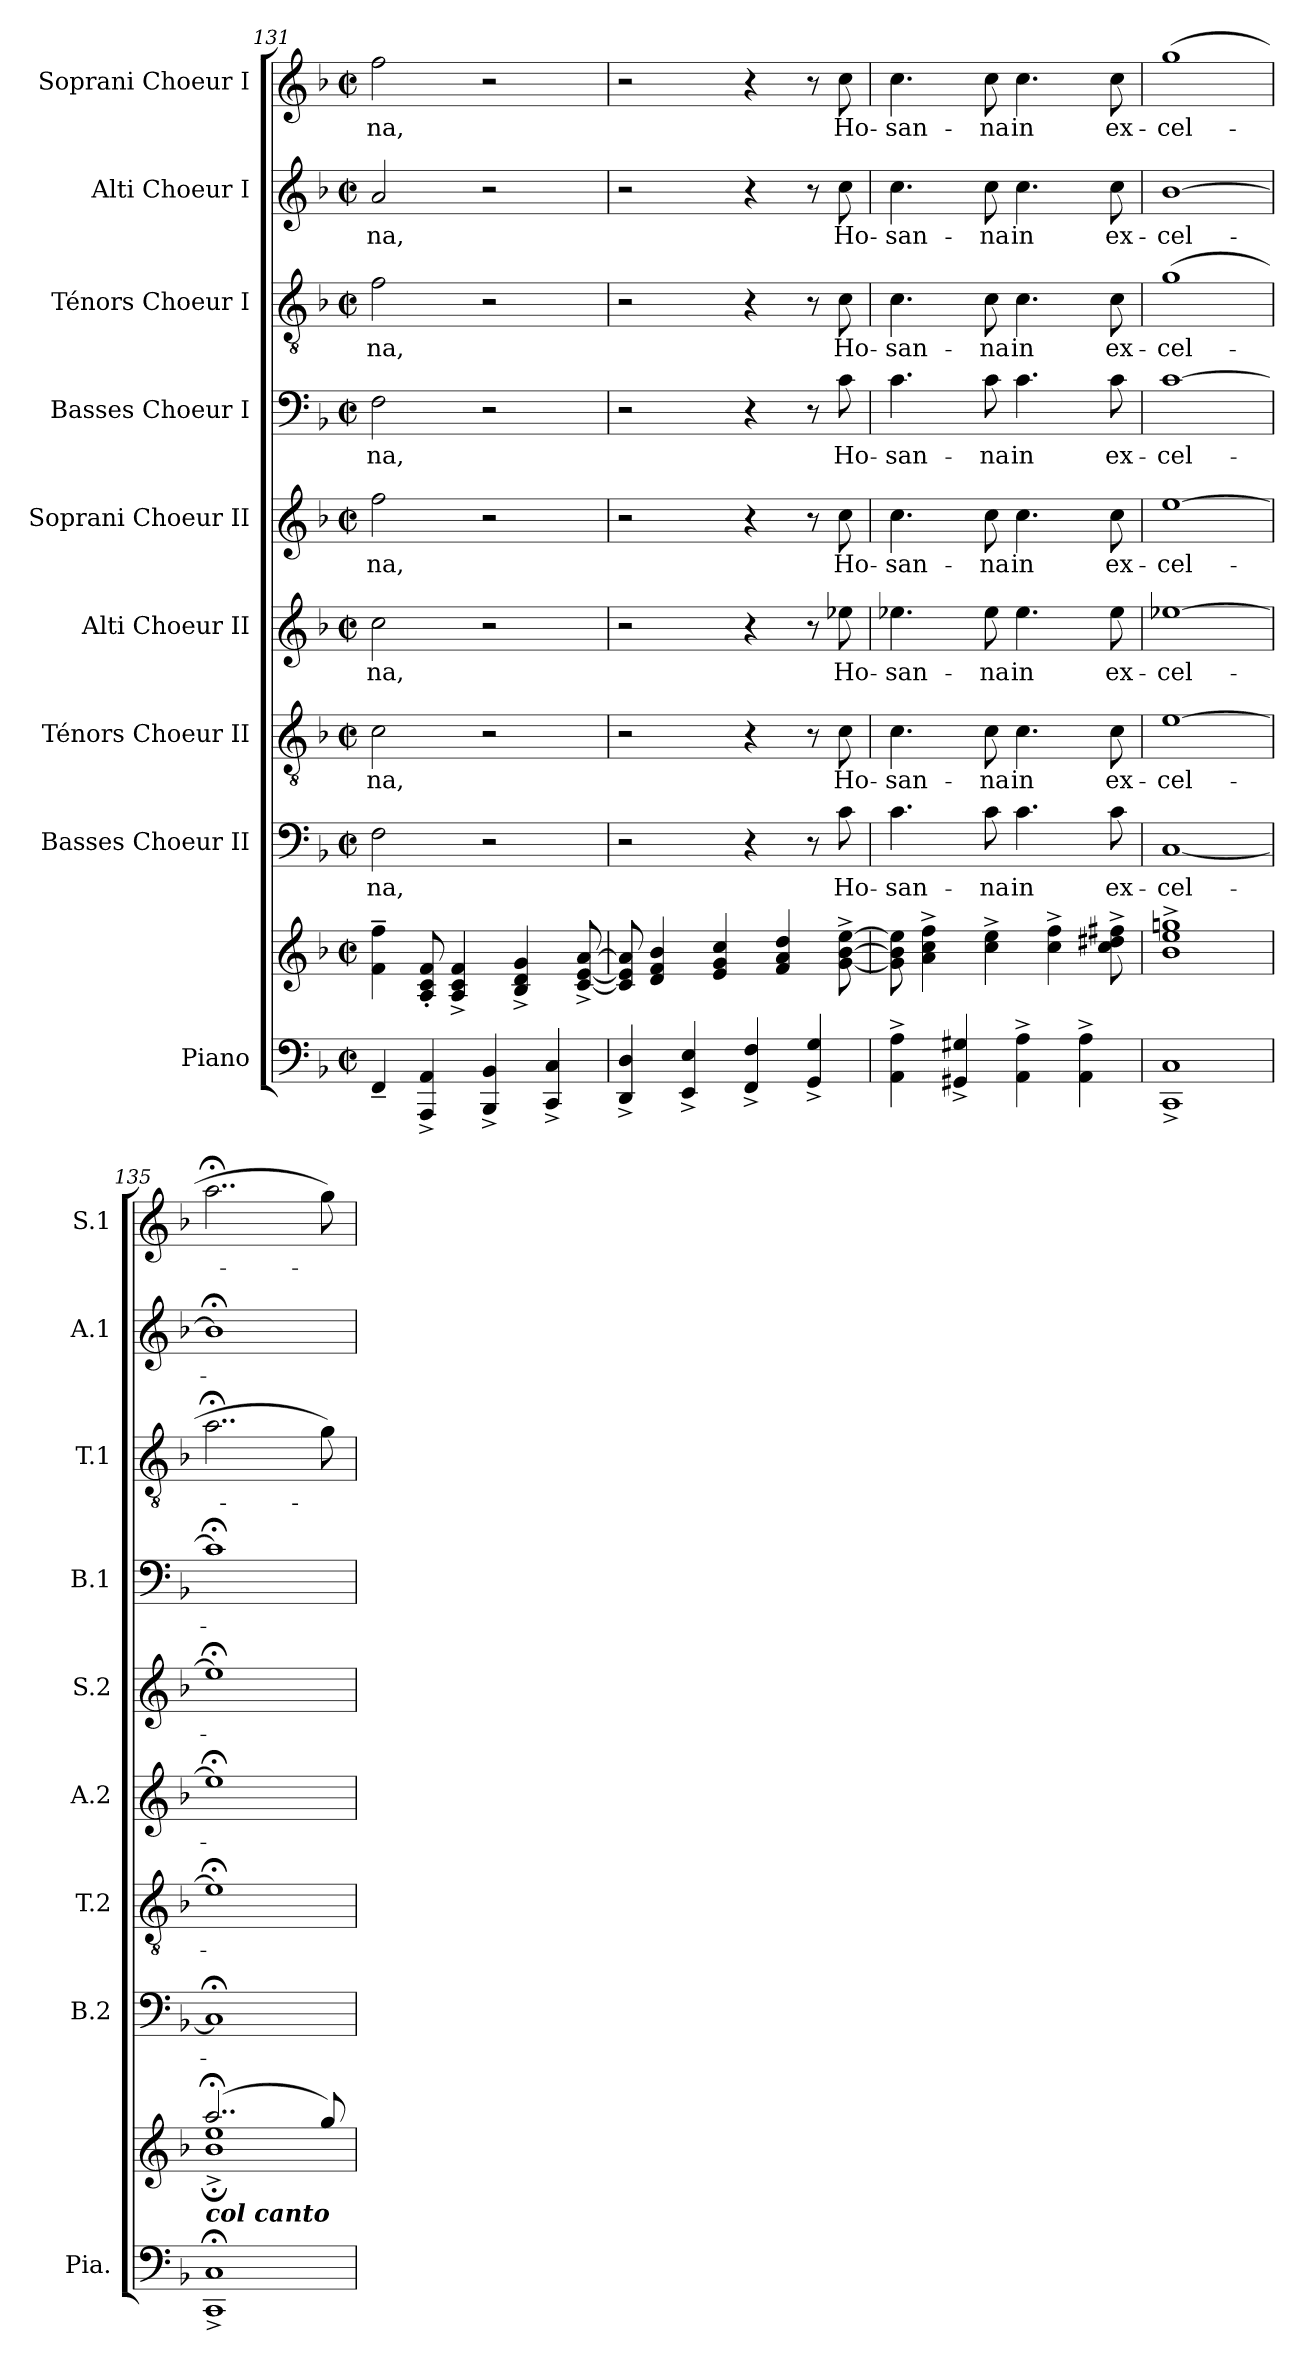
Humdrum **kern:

**kern	**kern	**kern	**text	**kern	**text	**kern	**text	**kern	**text	**kern	**text	**kern	**text	**kern	**text	**kern	**text
*part9	*part9	*part8	*part8	*part7	*part7	*part6	*part6	*part5	*part5	*part4	*part4	*part3	*part3	*part2	*part2	*part1	*part1
*staff10	*staff9	*staff8	*staff8	*staff7	*staff7	*staff6	*staff6	*staff5	*staff5	*staff4	*staff4	*staff3	*staff3	*staff2	*staff2	*staff1	*staff1
*I"Piano	*	*I"Basses Choeur II	*	*I"Ténors Choeur II	*	*I"Alti Choeur II	*	*I"Soprani Choeur II	*	*I"Basses Choeur I	*	*I"Ténors Choeur I	*	*I"Alti Choeur I	*	*I"Soprani Choeur I	*
*I'Pia.	*	*I'B.2	*	*I'T.2	*	*I'A.2	*	*I'S.2	*	*I'B.1	*	*I'T.1	*	*I'A.1	*	*I'S.1	*
*clefF4	*clefG2	*clefF4	*	*clefGv2	*	*clefG2	*	*clefG2	*	*clefF4	*	*clefGv2	*	*clefG2	*	*clefG2	*
*	*	*	*	*	*	*ITrd2c3	*	*	*	*	*	*	*	*	*	*	*
*k[b-]	*k[b-]	*k[b-]	*	*k[b-]	*	*k[f#c#]	*	*k[b-]	*	*k[b-]	*	*k[b-]	*	*k[b-]	*	*k[b-]	*
*M2/2	*M2/2	*M2/2	*	*M2/2	*	*M2/2	*	*M2/2	*	*M2/2	*	*M2/2	*	*M2/2	*	*M2/2	*
*met(c|)	*met(c|)	*met(c|)	*	*met(c|)	*	*met(c|)	*	*met(c|)	*	*met(c|)	*	*met(c|)	*	*met(c|)	*	*met(c|)	*
=131	=131	=131	=131	=131	=131	=131	=131	=131	=131	=131	=131	=131	=131	=131	=131	=131	=131
4FF~/	4f\~ 4ff\~	2F\	-na,	2c\	-na,	2ai\	-na,	2ff\	-na,	2F\	-na,	2f\	-na,	2ai/	-na,	2ff\	-na,
4AAA/^ 4AA/^	8A/' 8c/' 8f/'	.	.	.	.	.	.	.	.	.	.	.	.	.	.	.	.
.	4A/^ 4c/^ 4f/^	.	.	.	.	.	.	.	.	.	.	.	.	.	.	.	.
4BBB-/^ 4BB-/^	.	2r	.	2r	.	2r	.	2r	.	2r	.	2r	.	2r	.	2r	.
.	4B-/^ 4d/^ 4g/^	.	.	.	.	.	.	.	.	.	.	.	.	.	.	.	.
4CC/^ 4C/^	.	.	.	.	.	.	.	.	.	.	.	.	.	.	.	.	.
.	[8c/^ [8e/^ [8a/^	.	.	.	.	.	.	.	.	.	.	.	.	.	.	.	.
!!LO:PB:g=z
=132	=132	=132	=132	=132	=132	=132	=132	=132	=132	=132	=132	=132	=132	=132	=132	=132	=132
4DD/^ 4D/^	8c/] 8e/] 8a/]	2r	.	2r	.	2r	.	2r	.	2r	.	2r	.	2r	.	2r	.
.	4d/ 4f/ 4b-/	.	.	.	.	.	.	.	.	.	.	.	.	.	.	.	.
4EE/^ 4E/^	.	.	.	.	.	.	.	.	.	.	.	.	.	.	.	.	.
.	4e/ 4g/ 4cc/	.	.	.	.	.	.	.	.	.	.	.	.	.	.	.	.
4FF/^ 4F/^	.	4r	.	4r	.	4r	.	4r	.	4r	.	4r	.	4r	.	4r	.
.	4f/ 4a/ 4dd/	.	.	.	.	.	.	.	.	.	.	.	.	.	.	.	.
4GG/^ 4G/^	.	8r	.	8r	.	8r	.	8r	.	8r	.	8r	.	8r	.	8r	.
.	[8g\^ [8b-\^ [8ee\^	8c\	Ho-	8c\	Ho-	8ccni\	Ho-	8cc\	Ho-	8c\	Ho-	8c\	Ho-	8cci\	Ho-	8cc\	Ho-
=133	=133	=133	=133	=133	=133	=133	=133	=133	=133	=133	=133	=133	=133	=133	=133	=133	=133
4AA\^ 4A\^	8g\] 8b-\] 8ee\]	4.c\	-san-	4.c\	-san-	4.ccni\	-san-	4.cc\	-san-	4.c\	-san-	4.c\	-san-	4.cci\	-san-	4.cc\	-san-
.	4a\^ 4cc\^ 4ff\^	.	.	.	.	.	.	.	.	.	.	.	.	.	.	.	.
4GG#X/^ 4G#X/^	.	.	.	.	.	.	.	.	.	.	.	.	.	.	.	.	.
.	4cc\^ 4ee\^	8c\	-na	8c\	-na	8cci\	-na	8cc\	-na	8c\	-na	8c\	-na	8cci\	-na	8cc\	-na
4AA\^ 4A\^	.	4.c\	in	4.c\	in	4.cci\	in	4.cc\	in	4.c\	in	4.c\	in	4.cci\	in	4.cc\	in
.	4cc\^ 4ff\^	.	.	.	.	.	.	.	.	.	.	.	.	.	.	.	.
4AA\^ 4A\^	.	.	.	.	.	.	.	.	.	.	.	.	.	.	.	.	.
.	8cc\^ 8dd#X\^ 8ff#X\^	8c\	ex-	8c\	ex-	8cci\	ex-	8cc\	ex-	8c\	ex-	8c\	ex-	8cci\	ex-	8cc\	ex-
=134	=134	=134	=134	=134	=134	=134	=134	=134	=134	=134	=134	=134	=134	=134	=134	=134	=134
1CC^ 1C^	1b-^ 1ee^ 1ggn^	[1C	-cel-	[1e	-cel-	[1ccni	-cel-	[1ee	-cel-	[1c	-cel-	(1g	-cel-	[1b-i	-cel-	(1gg	-cel-
=135	=135	=135	=135	=135	=135	=135	=135	=135	=135	=135	=135	=135	=135	=135	=135	=135	=135
*	*^	*	*	*	*	*	*	*	*	*	*	*	*	*	*	*	*
!LO:TX:a:Bi:t=col canto	!	!	!	!	!	!	!	!	!	!	!	!	!	!	!	!	!	!
1CC;<^ 1C;<^	(2..aa;</	1b-;^ 1ee;^	1C;<]	.	1e;<]	.	1cc;<i]	.	1ee;<]	.	1c;<]	.	2..a;<\	.	1b-;<i]	.	2..aa;<\	.
.	8gg/)	.	.	.	.	.	.	.	.	.	.	.	8g\)	.	.	.	8gg\)	.
*	*v	*v	*	*	*	*	*	*	*	*	*	*	*	*	*	*	*	*
=	=	=	=	=	=	=	=	=	=	=	=	=	=	=	=	=	=
*-	*-	*-	*-	*-	*-	*-	*-	*-	*-	*-	*-	*-	*-	*-	*-	*-	*-
